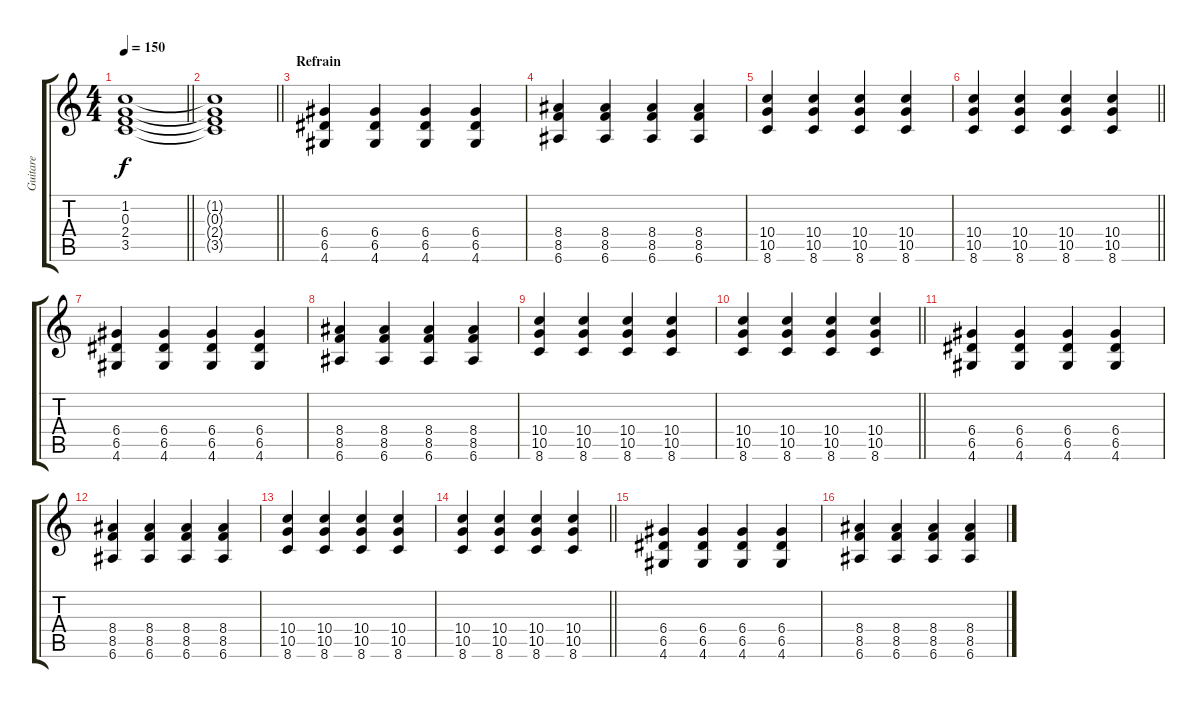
\track ("Guitare" "Guitare") {instrument overdrivenguitar}
\staff {score tabs}
\tuning (E4 B3 G3 D3 A2 E2) {hide}
\ts (4 4)
\tempo 150
\clef g2
\barLineRight lightlight
\ks c
(1.2 0.3 2.4 3.5).1{dy f} |
\barLineRight lightlight
(1.2{t} 0.3{t} 2.4{t} 3.5{t}).1 |
\section ("" "Refrain")
(6.4 6.5 4.6).4 (6.4 6.5 4.6).4 (6.4 6.5 4.6).4 (6.4 6.5 4.6).4 |
(8.4 8.5 6.6).4 (8.4 8.5 6.6).4 (8.4 8.5 6.6).4 (8.4 8.5 6.6).4 |
(10.4 10.5 8.6).4 (10.4 10.5 8.6).4 (10.4 10.5 8.6).4 (10.4 10.5 8.6).4 |
\barLineRight lightlight
(10.4 10.5 8.6).4 (10.4 10.5 8.6).4 (10.4 10.5 8.6).4 (10.4 10.5 8.6).4 |
(6.4 6.5 4.6).4 (6.4 6.5 4.6).4 (6.4 6.5 4.6).4 (6.4 6.5 4.6).4 |
(8.4 8.5 6.6).4 (8.4 8.5 6.6).4 (8.4 8.5 6.6).4 (8.4 8.5 6.6).4 |
(10.4 10.5 8.6).4 (10.4 10.5 8.6).4 (10.4 10.5 8.6).4 (10.4 10.5 8.6).4 |
\barLineRight lightlight
(10.4 10.5 8.6).4 (10.4 10.5 8.6).4 (10.4 10.5 8.6).4 (10.4 10.5 8.6).4 |
(6.4 6.5 4.6).4 (6.4 6.5 4.6).4 (6.4 6.5 4.6).4 (6.4 6.5 4.6).4 |
(8.4 8.5 6.6).4 (8.4 8.5 6.6).4 (8.4 8.5 6.6).4 (8.4 8.5 6.6).4 |
(10.4 10.5 8.6).4 (10.4 10.5 8.6).4 (10.4 10.5 8.6).4 (10.4 10.5 8.6).4 |
\barLineRight lightlight
(10.4 10.5 8.6).4 (10.4 10.5 8.6).4 (10.4 10.5 8.6).4 (10.4 10.5 8.6).4 |
(6.4 6.5 4.6).4 (6.4 6.5 4.6).4 (6.4 6.5 4.6).4 (6.4 6.5 4.6).4 |
(8.4 8.5 6.6).4 (8.4 8.5 6.6).4 (8.4 8.5 6.6).4 (8.4 8.5 6.6).4
